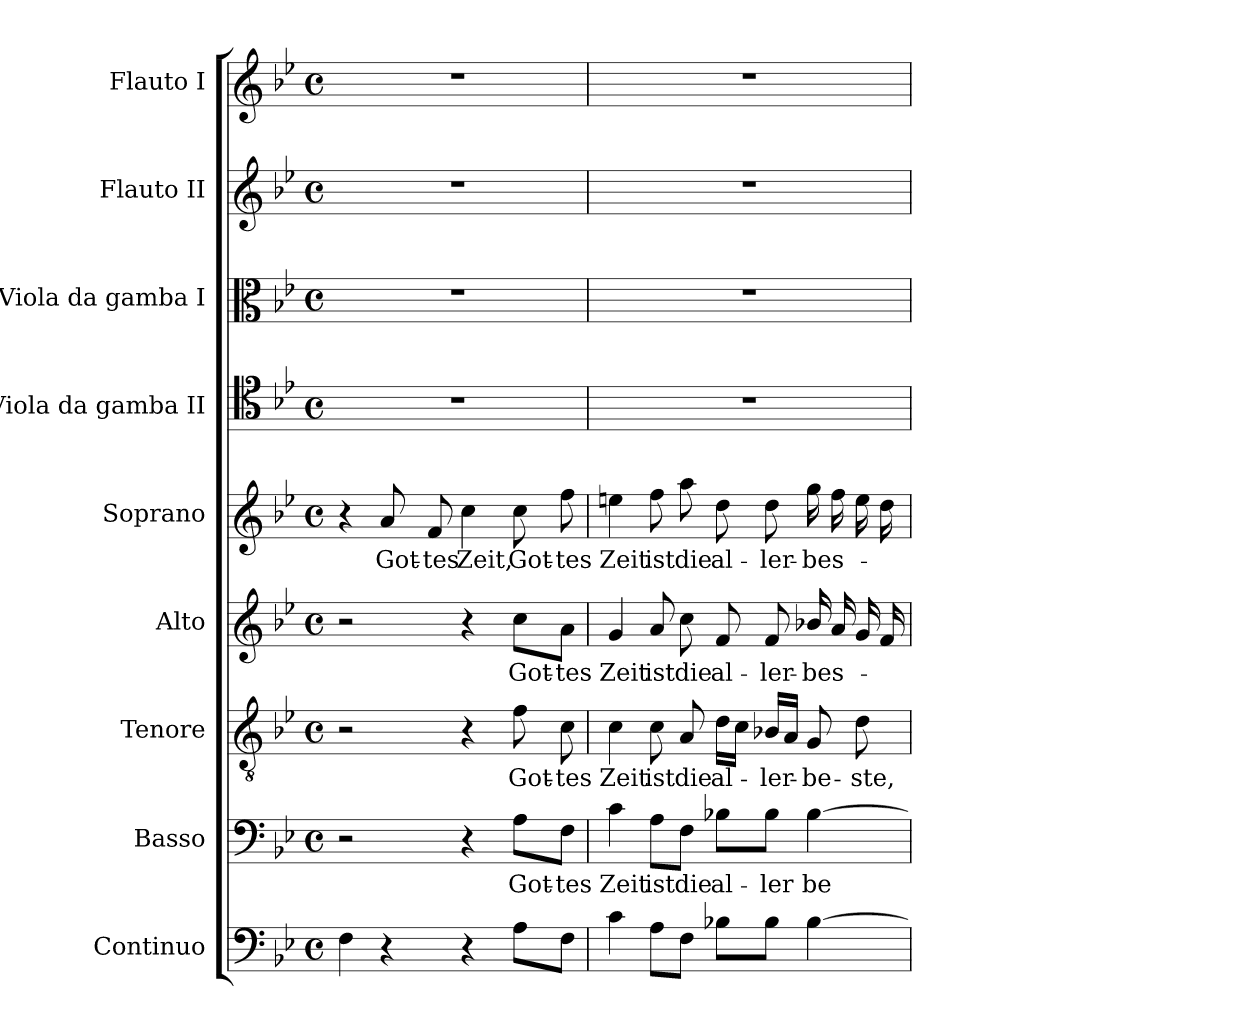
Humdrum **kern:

**kern	**kern	**text	**kern	**text	**kern	**text	**kern	**text	**kern	**kern	**kern	**kern
*part9	*part8	*part8	*part7	*part7	*part6	*part6	*part5	*part5	*part4	*part3	*part2	*part1
*staff9	*staff8	*staff8	*staff7	*staff7	*staff6	*staff6	*staff5	*staff5	*staff4	*staff3	*staff2	*staff1
*I"Continuo	*I"Basso	*	*I"Tenore	*	*I"Alto	*	*I"Soprano	*	*I"Viola da gamba II	*I"Viola da gamba I	*I"Flauto II	*I"Flauto I
!!LO:PB:g=z
*clefF4	*clefF4	*	*clefGv2	*	*clefG2	*	*clefG2	*	*clefC4	*clefC3	*clefG2	*clefG2
*	*	*	*ITrd7c12	*	*	*	*	*	*	*	*	*
*k[b-e-]	*k[b-e-]	*	*k[b-e-]	*	*k[b-e-]	*	*k[b-e-]	*	*k[b-e-]	*k[b-e-]	*k[b-e-]	*k[b-e-]
*B-:	*B-:	*	*B-:	*	*B-:	*	*B-:	*	*B-:	*B-:	*B-:	*B-:
*M4/4	*M4/4	*	*M4/4	*	*M4/4	*	*M4/4	*	*M4/4	*M4/4	*M4/4	*M4/4
*met(c)	*met(c)	*	*met(c)	*	*met(c)	*	*met(c)	*	*met(c)	*met(c)	*met(c)	*met(c)
=1	=1	=1	=1	=1	=1	=1	=1	=1	=1	=1	=1	=1
4Fi\	2r	.	2r	.	2r	.	4r	.	1r	1r	1r	1r
!	!	!	!	!	!	!	!	!LO:LY:b:color=#000000	!	!	!	!
4r	.	.	.	.	.	.	8ai/	Got-	.	.	.	.
!	!	!	!	!	!	!	!	!LO:LY:b:color=#000000	!	!	!	!
.	.	.	.	.	.	.	8fi/	-tes	.	.	.	.
!	!	!	!	!	!	!	!	!LO:LY:b:color=#000000	!	!	!	!
4r	4r	.	4r	.	4r	.	4cci\	Zeit,	.	.	.	.
!	!	!LO:LY:b:color=#000000	!	!	!	!	!	!	!	!	!	!
!	!	!	!	!LO:LY:b:color=#000000	!	!	!	!	!	!	!	!
!	!	!	!	!	!	!LO:LY:b:color=#000000	!	!	!	!	!	!
!	!	!	!	!	!	!	!	!LO:LY:b:color=#000000	!	!	!	!
8Ai\L	8Ai\L	Got-	8Fi\	Got-	8cci\L	Got-	8cci\	Got-	.	.	.	.
!	!	!LO:LY:b:color=#000000	!	!	!	!	!	!	!	!	!	!
!	!	!	!	!LO:LY:b:color=#000000	!	!	!	!	!	!	!	!
!	!	!	!	!	!	!LO:LY:b:color=#000000	!	!	!	!	!	!
!	!	!	!	!	!	!	!	!LO:LY:b:color=#000000	!	!	!	!
8Fi\J	8Fi\J	-tes	8Ci\	-tes	8ai\J	-tes	8ffi\	-tes	.	.	.	.
=2	=2	=2	=2	=2	=2	=2	=2	=2	=2	=2	=2	=2
!	!	!LO:LY:b:color=#000000	!	!	!	!	!	!	!	!	!	!
!	!	!	!	!LO:LY:b:color=#000000	!	!	!	!	!	!	!	!
!	!	!	!	!	!	!LO:LY:b:color=#000000	!	!	!	!	!	!
!	!	!	!	!	!	!	!	!LO:LY:b:color=#000000	!	!	!	!
4ci\	4ci\	Zeit	4Ci\	Zeit	4gi/	Zeit	4eeni\	Zeit	1r	1r	1r	1r
!	!	!LO:LY:b:color=#000000	!	!	!	!	!	!	!	!	!	!
!	!	!	!	!LO:LY:b:color=#000000	!	!	!	!	!	!	!	!
!	!	!	!	!	!	!LO:LY:b:color=#000000	!	!	!	!	!	!
!	!	!	!	!	!	!	!	!LO:LY:b:color=#000000	!	!	!	!
8Ai\L	8Ai\L	ist	8Ci\	ist	8ai/	ist	8ffi\	ist	.	.	.	.
!	!	!LO:LY:b:color=#000000	!	!	!	!	!	!	!	!	!	!
!	!	!	!	!LO:LY:b:color=#000000	!	!	!	!	!	!	!	!
!	!	!	!	!	!	!LO:LY:b:color=#000000	!	!	!	!	!	!
!	!	!	!	!	!	!	!	!LO:LY:b:color=#000000	!	!	!	!
8Fi\J	8Fi\J	die	8AAi/	die	8cci\	die	8aai\	die	.	.	.	.
!	!	!LO:LY:b:color=#000000	!	!	!	!	!	!	!	!	!	!
!	!	!	!	!LO:LY:b:color=#000000	!	!	!	!	!	!	!	!
!	!	!	!	!	!	!LO:LY:b:color=#000000	!	!	!	!	!	!
!	!	!	!	!	!	!	!	!LO:LY:b:color=#000000	!	!	!	!
8B-Xi\L	8B-Xi\L	al-	16Di\LL	al-	8fi/	al-	8ddi\	al-	.	.	.	.
.	.	.	16Ci\JJ	.	.	.	.	.	.	.	.	.
!	!	!LO:LY:b:color=#000000	!	!	!	!	!	!	!	!	!	!
!	!	!	!	!LO:LY:b:color=#000000	!	!	!	!	!	!	!	!
!	!	!	!	!	!	!LO:LY:b:color=#000000	!	!	!	!	!	!
!	!	!	!	!	!	!	!	!LO:LY:b:color=#000000	!	!	!	!
8B-i\J	8B-i\J	-ler	16BB-Xi/LL	-ler-	8fi/	-ler-	8ddi\	-ler-	.	.	.	.
.	.	.	16AAi/JJ	.	.	.	.	.	.	.	.	.
!	!	!LO:LY:b:color=#000000	!	!	!	!	!	!	!	!	!	!
!	!	!	!	!LO:LY:b:color=#000000	!	!	!	!	!	!	!	!
!	!	!	!	!	!	!LO:LY:b:color=#000000	!	!	!	!	!	!
!	!	!	!	!	!	!	!	!LO:LY:b:color=#000000	!	!	!	!
[4B-i\	[4B-i\	be-	8GGi/	-be-	16b-Xi/LL	-bes-	16ggi\LL	-bes-	.	.	.	.
.	.	.	.	.	16ai/	.	16ffi\	.	.	.	.	.
!	!	!	!	!LO:LY:b:color=#000000	!	!	!	!	!	!	!	!
.	.	.	8Di\	-ste,	16gi/	.	16eei\	.	.	.	.	.
.	.	.	.	.	16fi/J	.	16ddi\J	.	.	.	.	.
=	=	=	=	=	=	=	=	=	=	=	=	=
*-	*-	*-	*-	*-	*-	*-	*-	*-	*-	*-	*-	*-
